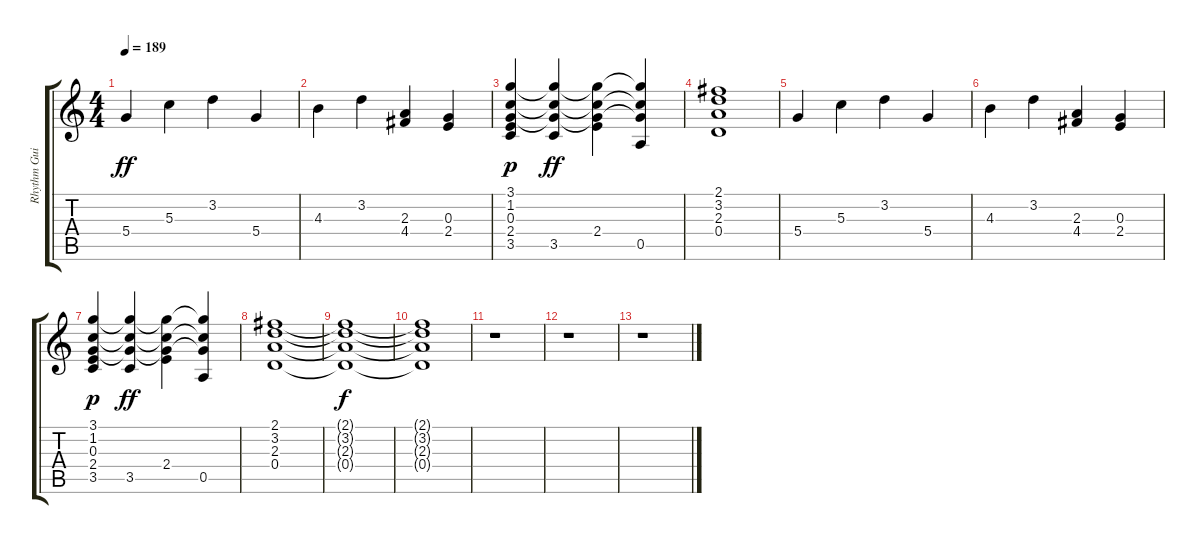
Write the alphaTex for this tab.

\track ("Rhythm Guitar II" "Rhythm Gui") {instrument electricguitarclean}
\staff {score tabs}
\tuning (E4 B3 G3 D3 A2 E2) {hide}
\ts (4 4)
\tempo 189
\clef g2
\ks c
5.4.4{dy ff} 5.3.4 3.2.4 5.4.4 |
4.3.4 3.2.4 (2.3 4.4).4 (0.3 2.4).4 |
(3.1 1.2 0.3 2.4 3.5).4{dy p} (3.1{t} 1.2{t} 0.3{t} 3.5).4{dy ff} (3.1{t} 1.2{t} 0.3{t} 2.4).4 (3.1{t} 1.2{t} 0.3{t} 0.5).4 |
(2.1 3.2 2.3 0.4).1 |
5.4.4 5.3.4 3.2.4 5.4.4 |
4.3.4 3.2.4 (2.3 4.4).4 (0.3 2.4).4 |
(3.1 1.2 0.3 2.4 3.5).4{dy p} (3.1{t} 1.2{t} 0.3{t} 3.5).4{dy ff} (3.1{t} 1.2{t} 0.3{t} 2.4).4 (3.1{t} 1.2{t} 0.3{t} 0.5).4 |
(2.1 3.2 2.3 0.4).1 |
(2.1{t} 3.2{t} 2.3{t} 0.4{t}).1{dy f} |
(2.1{t} 3.2{t} 2.3{t} 0.4{t}).1 |
r.1 |
r.1 |
r.1
